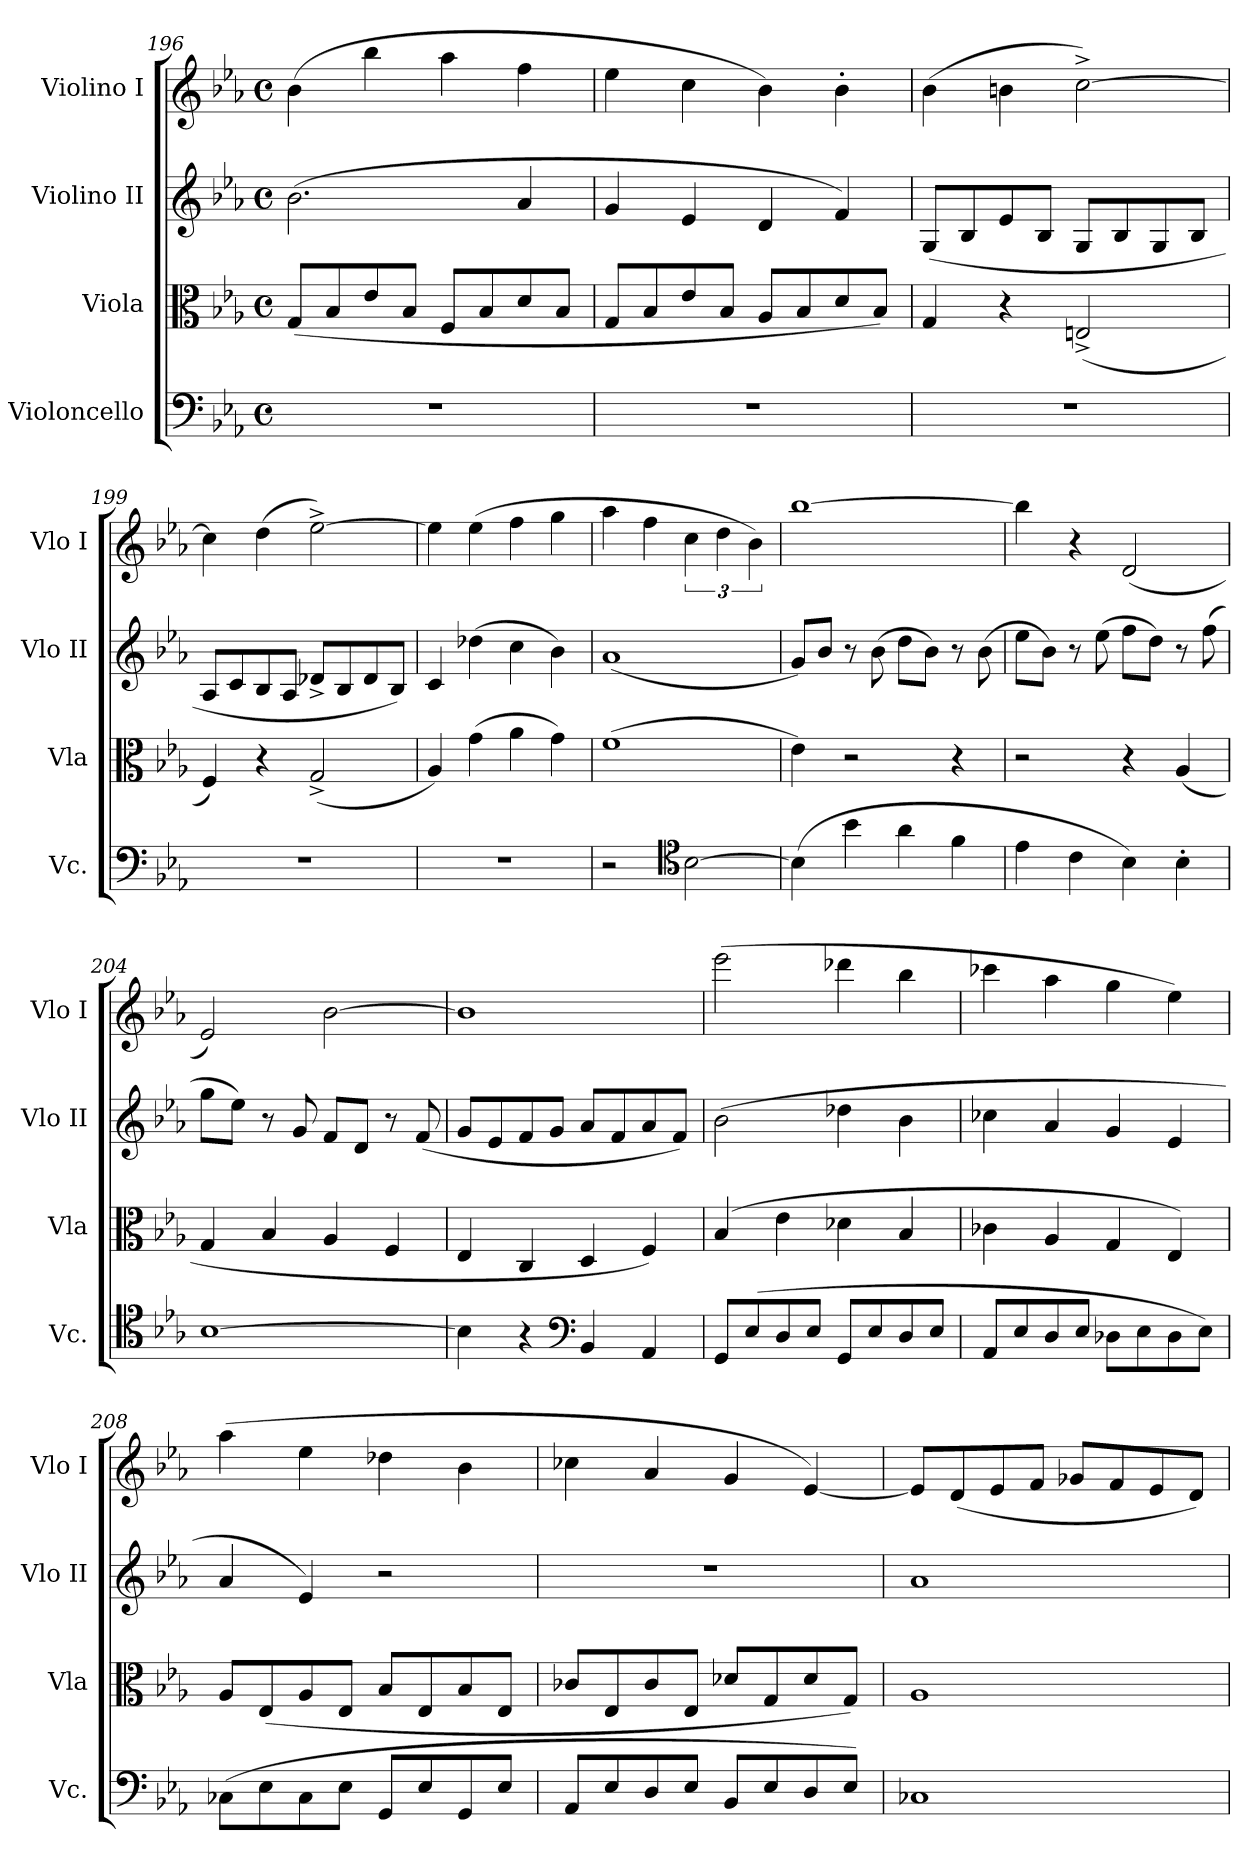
**kern	**kern	**kern	**kern
*part4	*part3	*part2	*part1
*staff4	*staff3	*staff2	*staff1
*I"Violoncello	*I"Viola	*I"Violino II	*I"Violino I
*I'Vc.	*I'Vla	*I'Vlo II	*I'Vlo I
*clefF4	*clefC3	*clefG2	*clefG2
*k[b-e-a-]	*k[b-e-a-]	*k[b-e-a-]	*k[b-e-a-]
*M4/4	*M4/4	*M4/4	*M4/4
*met(c)	*met(c)	*met(c)	*met(c)
=196	=196	=196	=196
1r	(>8G/L	(>2.b-\	(>4b-\
.	8B-/	.	.
.	8e-/	.	4bb-\
.	8B-/J	.	.
.	8F/L	.	4aa-\
.	8B-/	.	.
.	8d/	4a-/	4ff\
.	8B-/J	.	.
=197	=197	=197	=197
1r	8G/L	4g/	4ee-\
.	8B-/	.	.
.	8e-/	4e-/	4cc\
.	8B-/J	.	.
.	8A-/L	4d/	4b-\)
.	8B-/	.	.
.	8d/	4f/)	4b-'\
.	8B-/J)	.	.
!!LO:LB:g=z
=198	=198	=198	=198
1r	4G/	(>8G/L	(>4b-\
.	.	8B-/	.
.	4r	8e-/	4bn\
.	.	8B-/J	.
.	(2En^/	8G/L	[2cc^\)
.	.	8B-/	.
.	.	8G/	.
.	.	8B-/J	.
=199	=199	=199	=199
1r	4F/)	8A-/L	4cc\]
.	.	8c/	.
.	4r	8B-/	(>4dd\
.	.	8A-/J	.
.	(2G^/	8d-X^/L	[2ee-^\)
.	.	8B-/	.
.	.	8d-/	.
.	.	8B-/J)	.
=200	=200	=200	=200
1r	4A-/)	4c/	4ee-\]
.	(>4g\	(>4dd-X\	(>4ee-\
.	4a-\	4cc\	4ff\
.	4g\)	4b-\)	4gg\
=201	=201	=201	=201
2r	(>1f	(1a-	4aa-\
.	.	.	4ff\
*clefC4	*	*	*
[2B-\	.	.	6cc\
.	.	.	6dd\
.	.	.	6b-\)
=202	=202	=202	=202
(>4B-\]	4e-\)	8g/L)	[1bb-
.	.	8b-/J	.
4b-\	2r	8r	.
.	.	(>8b-\	.
4a-\	.	8dd\L	.
.	.	8b-\J)	.
4f\	4r	8r	.
.	.	(>8b-\	.
=203	=203	=203	=203
4e-\	2r	8ee-\L	4bb-\]
.	.	8b-\J)	.
4c\	.	8r	4r
.	.	(>8ee-\	.
4B-\)	4r	8ff\L	(2d/
.	.	8dd\J)	.
4B-'\	(>4A-/	8r	.
.	.	(>8ff\	.
=204	=204	=204	=204
[1B-	4G/	8gg\L	2e-/)
.	.	8ee-\J)	.
.	4B-/	8r	.
.	.	8g/	.
.	4A-/	8f/L	[2b-\
.	.	8d/J	.
.	4F/	8r	.
.	.	(8f/	.
!!LO:PB:g=z
=205	=205	=205	=205
4B-\]	4E-/	8g/L	1b-]
.	.	8e-/	.
4r	4C/	8f/	.
.	.	8g/J	.
*clefF4	*	*	*
4BB-/	4D/	8a-/L	.
.	.	8f/	.
4AA-/	4F/)	8a-/	.
.	.	8f/J)	.
=206	=206	=206	=206
8GG/L	(>4B-/	(>2b-\	(>2eee-\
(>8E-/	.	.	.
8D/	4e-\	.	.
8E-/J	.	.	.
8GG/L	4d-X\	4dd-X\	4ddd-X\
8E-/	.	.	.
8D/	4B-/	4b-\	4bb-\
8E-/J	.	.	.
=207	=207	=207	=207
8AA-/L	4c-X\	4cc-X\	4ccc-X\
8E-/	.	.	.
8D/	4A-/	4a-/	4aa-\
8E-/J	.	.	.
8D-X\L	4G/	4g/	4gg\
8E-\	.	.	.
8D-\	4E-/)	4e-/	4ee-\)
8E-\J)	.	.	.
=208	=208	=208	=208
(>8C-X\L	8A-/L	4a-/	(>4aa-\
8E-\	(>8E-/	.	.
8C-\	8A-/	4e-/)	4ee-\
8E-\J	8E-/J	.	.
8GG/L	8B-/L	2r	4dd-X\
8E-/	8E-/	.	.
8GG/	8B-/	.	4b-\
8E-/J	8E-/J	.	.
=209	=209	=209	=209
8AA-/L	8c-X/L	1r	4cc-X\
8E-/	8E-/	.	.
8D/	8c-/	.	4a-/
8E-/J	8E-/J	.	.
8BB-/L	8d-X/L	.	4g/
8E-/	8G/	.	.
8D/	8d-/	.	[4e-/)
8E-/J)	8G/J)	.	.
=210	=210	=210	=210
1C-X	1A-	1a-	8e-/L]
.	.	.	(8d/
.	.	.	8e-/
.	.	.	8f/J
.	.	.	8g-X/L
.	.	.	8f/
.	.	.	8e-/
.	.	.	8d/J)
=	=	=	=
*-	*-	*-	*-
